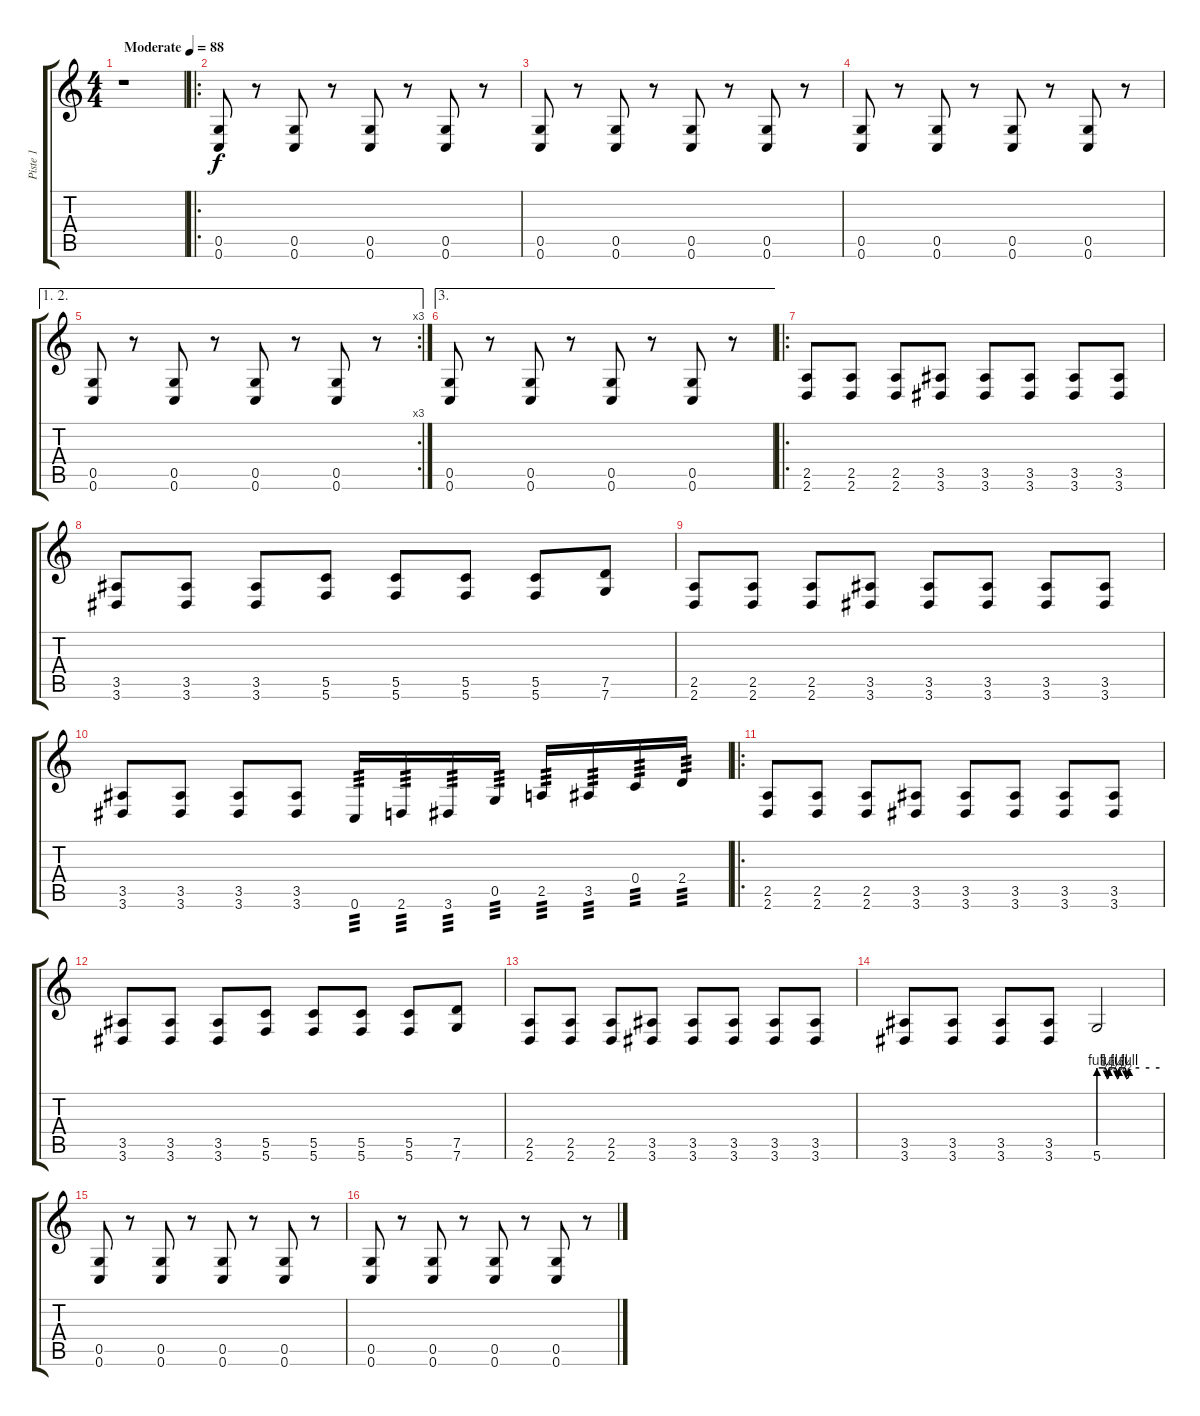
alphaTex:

\track ("Piste 1" "Piste 1") {instrument overdrivenguitar}
\staff {score tabs}
\tuning (D4 A3 F3 C3 G2 C2) {hide}
\ts (4 4)
\tempo (88 "Moderate")
\clef g2
\ks c
r.1{dy f instrument overdrivenguitar} |
\ro
(0.5 0.6).8 r.8 (0.5 0.6).8 r.8 (0.5 0.6).8 r.8 (0.5 0.6).8 r.8 |
(0.5 0.6).8 r.8 (0.5 0.6).8 r.8 (0.5 0.6).8 r.8 (0.5 0.6).8 r.8 |
(0.5 0.6).8 r.8 (0.5 0.6).8 r.8 (0.5 0.6).8 r.8 (0.5 0.6).8 r.8 |
\ae (1 2)
\rc 3
(0.5 0.6).8 r.8 (0.5 0.6).8 r.8 (0.5 0.6).8 r.8 (0.5 0.6).8 r.8 |
\ae 3
(0.5 0.6).8 r.8 (0.5 0.6).8 r.8 (0.5 0.6).8 r.8 (0.5 0.6).8 r.8 |
\ro
(2.5 2.6).8 (2.5 2.6).8 (2.5 2.6).8 (3.5 3.6).8 (3.5 3.6).8 (3.5 3.6).8 (3.5 3.6).8 (3.5 3.6).8 |
(3.5 3.6).8 (3.5 3.6).8 (3.5 3.6).8 (5.5 5.6).8 (5.5 5.6).8 (5.5 5.6).8 (5.5 5.6).8 (7.5 7.6).8 |
(2.5 2.6).8 (2.5 2.6).8 (2.5 2.6).8 (3.5 3.6).8 (3.5 3.6).8 (3.5 3.6).8 (3.5 3.6).8 (3.5 3.6).8 |
(3.5 3.6).8 (3.5 3.6).8 (3.5 3.6).8 (3.5 3.6).8 0.6.16{tp 3} 2.6.16{tp 3} 3.6.16{tp 3} 0.5.16{tp 3} 2.5.16{tp 3} 3.5.16{tp 3} 0.4.16{tp 3} 2.4.16{tp 3} |
\ro
(2.5 2.6).8 (2.5 2.6).8 (2.5 2.6).8 (3.5 3.6).8 (3.5 3.6).8 (3.5 3.6).8 (3.5 3.6).8 (3.5 3.6).8 |
(3.5 3.6).8 (3.5 3.6).8 (3.5 3.6).8 (5.5 5.6).8 (5.5 5.6).8 (5.5 5.6).8 (5.5 5.6).8 (7.5 7.6).8 |
(2.5 2.6).8 (2.5 2.6).8 (2.5 2.6).8 (3.5 3.6).8 (3.5 3.6).8 (3.5 3.6).8 (3.5 3.6).8 (3.5 3.6).8 |
(3.5 3.6).8 (3.5 3.6).8 (3.5 3.6).8 (3.5 3.6).8 5.6{be (custom 0 4 5 4 8 2 10 4 15 4 18 2 20 4 25 4 27 2 30 4 40 4 50 4 60 4)}.2 |
(0.5 0.6).8 r.8 (0.5 0.6).8 r.8 (0.5 0.6).8 r.8 (0.5 0.6).8 r.8 |
(0.5 0.6).8 r.8 (0.5 0.6).8 r.8 (0.5 0.6).8 r.8 (0.5 0.6).8 r.8
